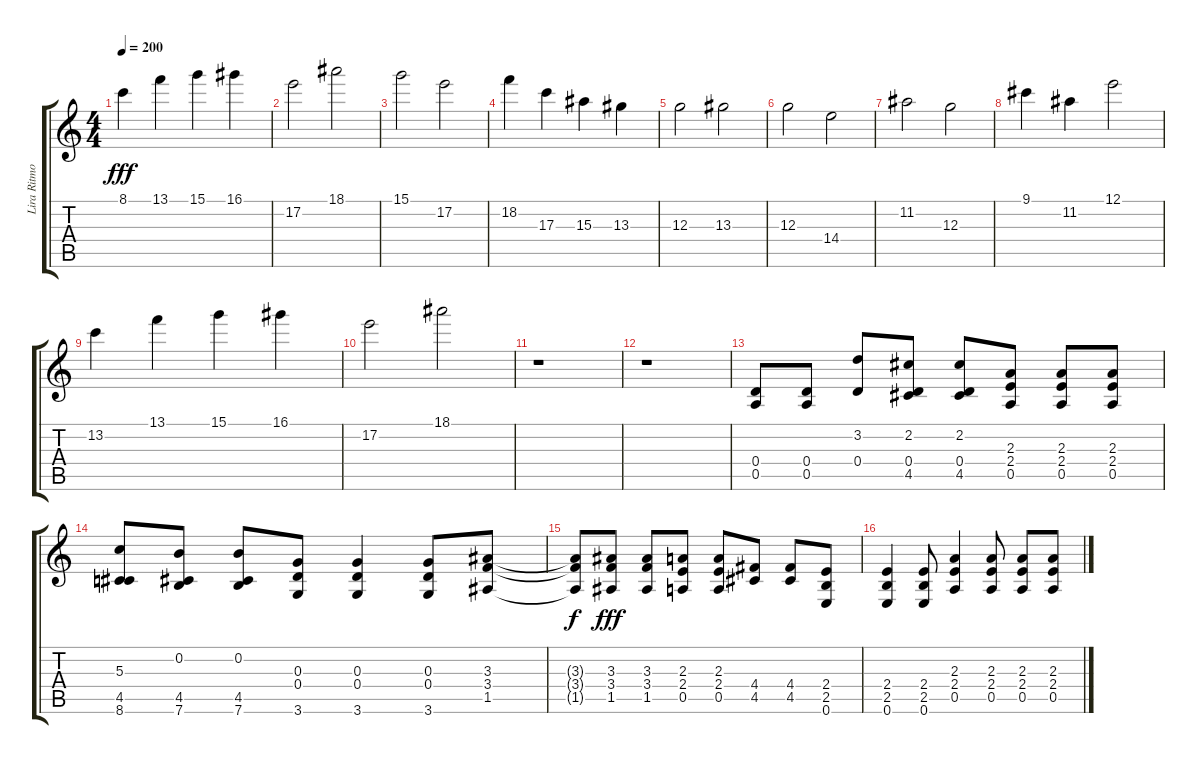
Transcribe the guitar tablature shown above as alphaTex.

\track ("Lira Ritmo" "Lira Ritmo") {instrument distortionguitar}
\staff {score tabs}
\tuning (E4 B3 G3 D3 A2 E2) {hide}
\ts (4 4)
\tempo 200
\clef g2
\ks c
8.1.4{dy fff} 13.1.4 15.1.4 16.1.4 |
17.2.2 18.1.2 |
15.1.2 17.2.2 |
18.2.4 17.3.4 15.3.4 13.3.4 |
12.3.2 13.3.2 |
12.3.2 14.4.2 |
11.2.2 12.3.2 |
9.1.4 11.2.4 12.1.2 |
13.2.4 13.1.4 15.1.4 16.1.4 |
17.2.2 18.1.2 |
r.1 |
r.1 |
(0.4 0.5).8 (0.4 0.5).8 (3.2 0.4).8 (2.2 0.4 4.5).8 (2.2 0.4 4.5).8 (2.3 2.4 0.5).8 (2.3 2.4 0.5).8 (2.3 2.4 0.5).8 |
(5.3 4.5 8.6).8 (0.2 4.5 7.6).8 (0.2 4.5 7.6).8 (0.3 0.4 3.6).8 (0.3 0.4 3.6).4 (0.3 0.4 3.6).8 (3.3 3.4 1.5).8 |
(3.3{t} 3.4{t} 1.5{t}).8{dy f} (3.3 3.4 1.5).8{dy fff} (3.3 3.4 1.5).8 (2.3 2.4 0.5).8 (2.3 2.4 0.5).8 (4.4 4.5).8 (4.4 4.5).8 (2.4 2.5 0.6).8 |
(2.4 2.5 0.6).4 (2.4 2.5 0.6).8 (2.3 2.4 0.5).4 (2.3 2.4 0.5).8 (2.3 2.4 0.5).8 (2.3 2.4 0.5).8
